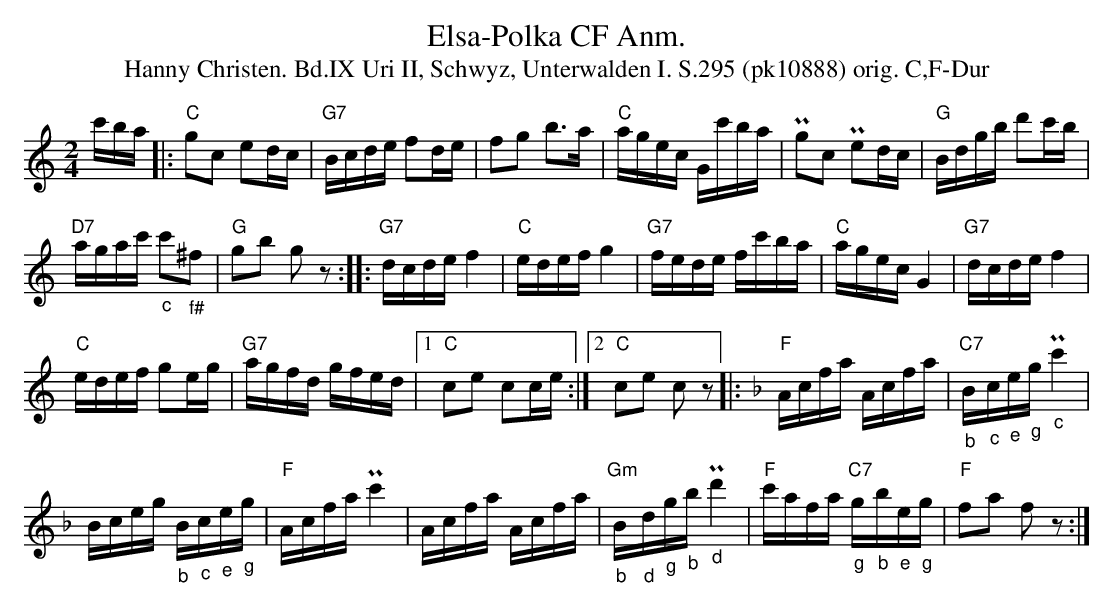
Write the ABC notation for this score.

X:1
T: Elsa-Polka CF Anm.
T:Hanny Christen. Bd.IX Uri II, Schwyz, Unterwalden I. S.295 (pk10888) orig. C,F-Dur
M:2/4
L:1/16
K:C
c'ba |: "C"g2c2 e2dc | "G7"Bcde f2de | f2g2 b3a | "C"agec Gc'ba | Pg2c2 Pe2dc | "G"Bdgb d'2c'b |
"D7"agac' "_c"c'2"_f#"^f2 | "G"g2b2 g2 z2 :: "G7"dcde f4 | "C"edef g4 | "G7"fede fc'ba | "C"agec G4 | "G7"dcde f4 |
"C"edef g2eg | "G7"agfd gfed |1 "C"c2e2 c2ce :|2 "C"c2e2 c2 z2 |: [K:F] "F"Acfa Acfa | "C7""_b"B"_c"c"_e"e"_g"g P"_c"c'4 |
Bceg "_b"B"_c"c"_e"e"_g"g | "F"Acfa Pc'4 | Acfa Acfa |  "Gm""_b"B"_d"d"_g"g"_b"b P"_d"d'4 | "F"c'afa "C7""_g"g"_b"b"_e"e"_g"g | "F"f2a2 f2 z2 :|
